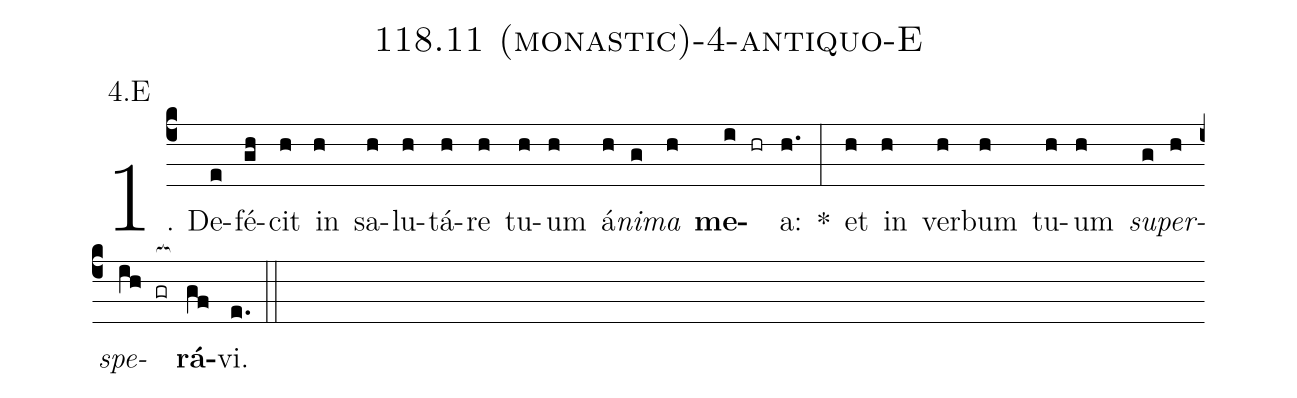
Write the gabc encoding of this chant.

name: 118.11 (monastic)-4-antiquo-E;
annotation: 4.E;
%%
(c4)1. De(e)fé(gh)cit(h) in(h) sa(h)lu(h)tá(h)re(h) tu(h)um(h) á(h)<i>ni</i>(g)<i>ma</i>(h) <b>me</b>(i hr)a:(h.) *(:) et(h) in(h) ver(h)bum(h) tu(h)um(h) <i>su</i>(g)<i>per</i>(h)<i>spe</i>(ih gr[ocb:1{])<b>rá</b>(gf[ocb:0}])vi.(e.) (::)
